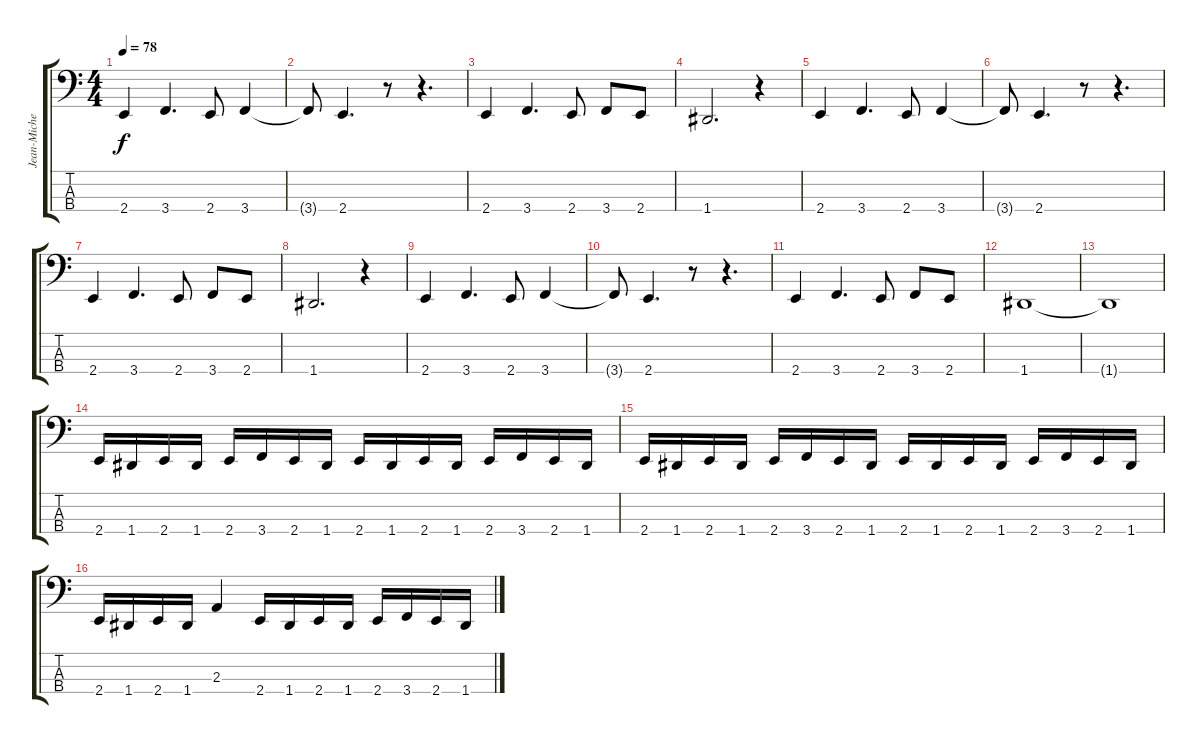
\track ("Jean-Michel Labadie " "Jean-Miche") {instrument electricbasspick}
\staff {score tabs}
\tuning (F2 C2 G1 D1) {hide}
\ts (4 4)
\tempo 78
\clef f4
\ks c
2.4.4{dy f} 3.4.4{d} 2.4.8 3.4.4 |
3.4{t}.8 2.4.4{d} r.8 r.4{d} |
2.4.4 3.4.4{d} 2.4.8 3.4.8 2.4.8 |
1.4.2{d} r.4 |
2.4.4 3.4.4{d} 2.4.8 3.4.4 |
3.4{t}.8 2.4.4{d} r.8 r.4{d} |
2.4.4 3.4.4{d} 2.4.8 3.4.8 2.4.8 |
1.4.2{d} r.4 |
2.4.4 3.4.4{d} 2.4.8 3.4.4 |
3.4{t}.8 2.4.4{d} r.8 r.4{d} |
2.4.4 3.4.4{d} 2.4.8 3.4.8 2.4.8 |
1.4.1 |
1.4{t}.1 |
2.4.16 1.4.16 2.4.16 1.4.16 2.4.16 3.4.16 2.4.16 1.4.16 2.4.16 1.4.16 2.4.16 1.4.16 2.4.16 3.4.16 2.4.16 1.4.16 |
2.4.16 1.4.16 2.4.16 1.4.16 2.4.16 3.4.16 2.4.16 1.4.16 2.4.16 1.4.16 2.4.16 1.4.16 2.4.16 3.4.16 2.4.16 1.4.16 |
2.4.16 1.4.16 2.4.16 1.4.16 2.3.4 2.4.16 1.4.16 2.4.16 1.4.16 2.4.16 3.4.16 2.4.16 1.4.16
